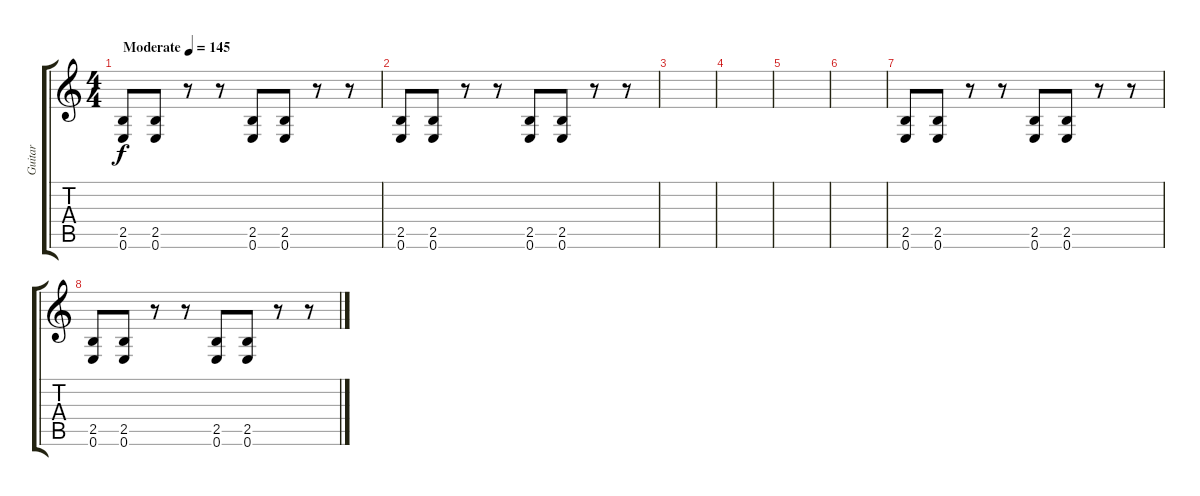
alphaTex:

\track ("Guitar" "Guitar") {instrument distortionguitar}
\staff {score tabs}
\tuning (E4 B3 G3 D3 A2 E2) {hide}
\ts (4 4)
\tempo (145 "Moderate")
\clef g2
\ks c
(2.5 0.6).8{dy f instrument distortionguitar} (2.5 0.6).8 r.8 r.8 (2.5 0.6).8 (2.5 0.6).8 r.8 r.8 |
(2.5 0.6).8 (2.5 0.6).8 r.8 r.8 (2.5 0.6).8 (2.5 0.6).8 r.8 r.8 |
|
|
|
|
(2.5 0.6).8 (2.5 0.6).8 r.8 r.8 (2.5 0.6).8 (2.5 0.6).8 r.8 r.8 |
(2.5 0.6).8 (2.5 0.6).8 r.8 r.8 (2.5 0.6).8 (2.5 0.6).8 r.8 r.8
